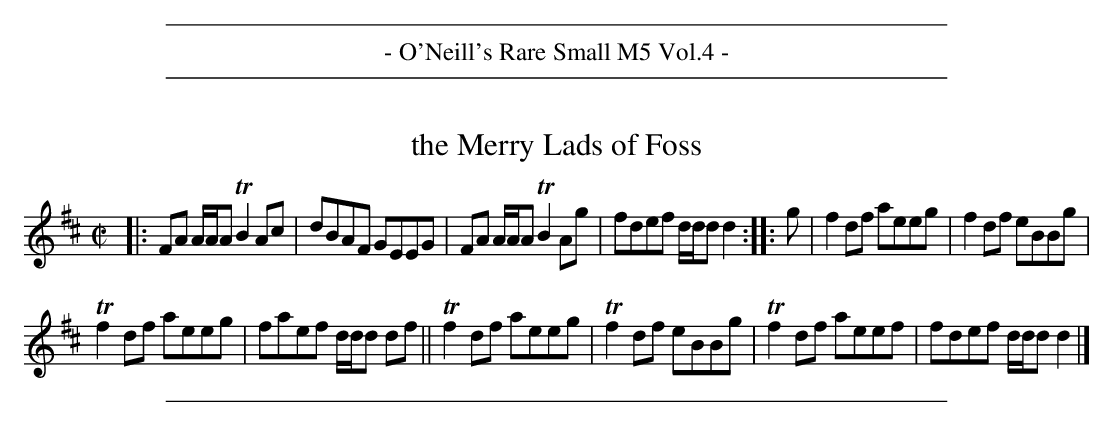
X:1
T: the Merry Lads of Foss
M: C|
L: 1/8
K: D
|:\
FA A/A/A TB2Ac | dBAF GEEG | FA A/A/A TB2Ag | fdef d/d/d d2 :: g | f2df aeeg | f2df eBBg |
Tf2df aeeg | faef d/d/d df || Tf2df aeeg | Tf2df eBBg | Tf2df aeef | fdef d/d/d d2 |]
